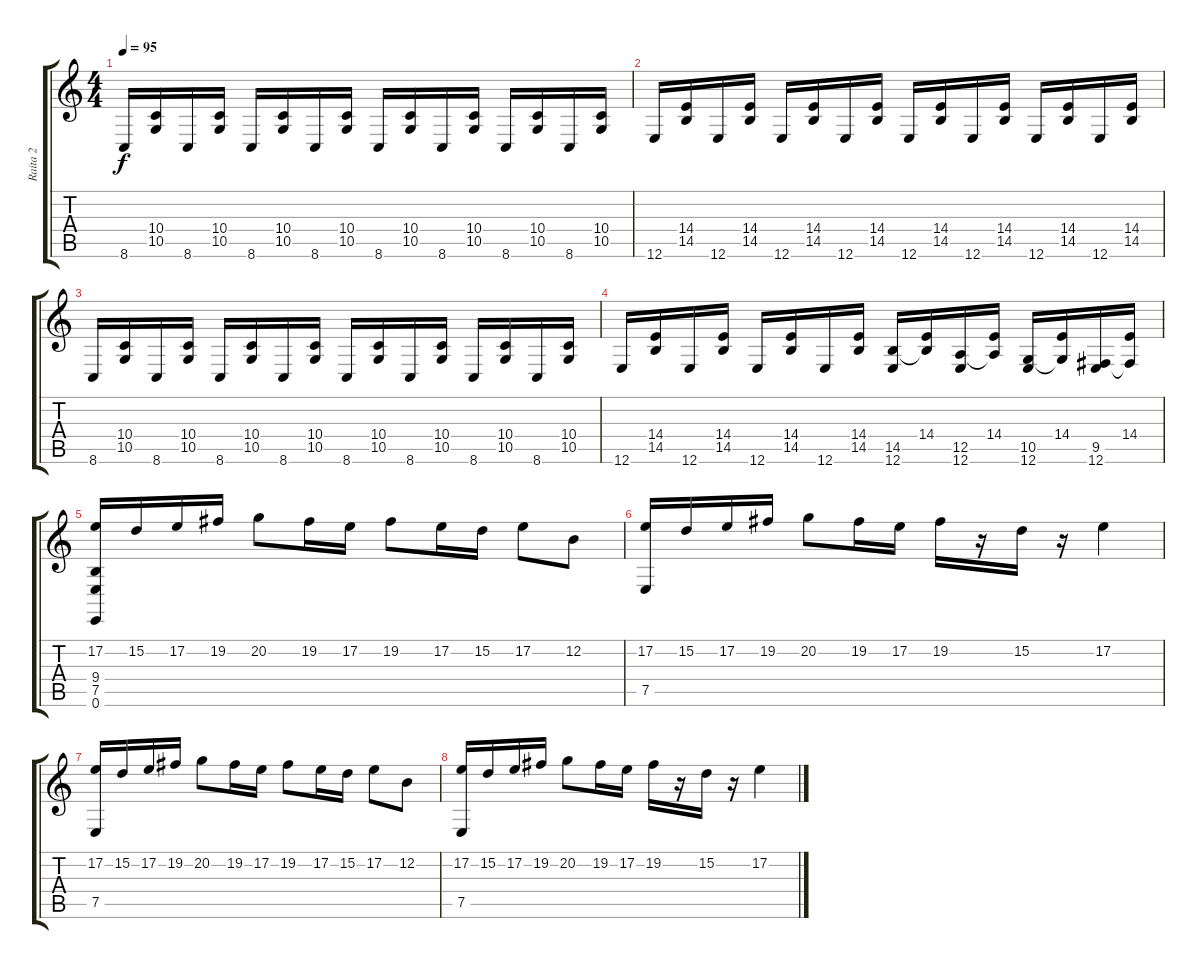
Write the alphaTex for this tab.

\track ("Raita 2" "Raita 2") {instrument stringensemble1}
\staff {score tabs}
\tuning (E4 B3 G3 D3 A2 E2) {hide}
\ts (4 4)
\tempo 95
\clef g2
\ks c
8.6.16{dy f} (10.4 10.5).16 8.6.16 (10.4 10.5).16 8.6.16 (10.4 10.5).16 8.6.16 (10.4 10.5).16 8.6.16 (10.4 10.5).16 8.6.16 (10.4 10.5).16 8.6.16 (10.4 10.5).16 8.6.16 (10.4 10.5).16 |
12.6.16 (14.4 14.5).16 12.6.16 (14.4 14.5).16 12.6.16 (14.4 14.5).16 12.6.16 (14.4 14.5).16 12.6.16 (14.4 14.5).16 12.6.16 (14.4 14.5).16 12.6.16 (14.4 14.5).16 12.6.16 (14.4 14.5).16 |
8.6.16 (10.4 10.5).16 8.6.16 (10.4 10.5).16 8.6.16 (10.4 10.5).16 8.6.16 (10.4 10.5).16 8.6.16 (10.4 10.5).16 8.6.16 (10.4 10.5).16 8.6.16 (10.4 10.5).16 8.6.16 (10.4 10.5).16 |
12.6.16 (14.4 14.5).16 12.6.16 (14.4 14.5).16 12.6.16 (14.4 14.5).16 12.6.16 (14.4 14.5).16 (14.5 12.6).16 (14.4 14.5{t}).16 (12.5 12.6).16 (14.4 12.5{t}).16 (10.5 12.6).16 (14.4 10.5{t}).16 (9.5 12.6).16 (14.4 9.5{t}).16 |
(17.2 9.4 7.5 0.6).16 15.2.16 17.2.16 19.2.16 20.2.8 19.2.16 17.2.16 19.2.8 17.2.16 15.2.16 17.2.8 12.2.8 |
(17.2 7.5).16 15.2.16 17.2.16 19.2.16 20.2.8 19.2.16 17.2.16 19.2.16 r.16 15.2.16 r.16 17.2.4 |
(17.2 7.5).16 15.2.16 17.2.16 19.2.16 20.2.8 19.2.16 17.2.16 19.2.8 17.2.16 15.2.16 17.2.8 12.2.8 |
(17.2 7.5).16 15.2.16 17.2.16 19.2.16 20.2.8 19.2.16 17.2.16 19.2.16 r.16 15.2.16 r.16 17.2.4
